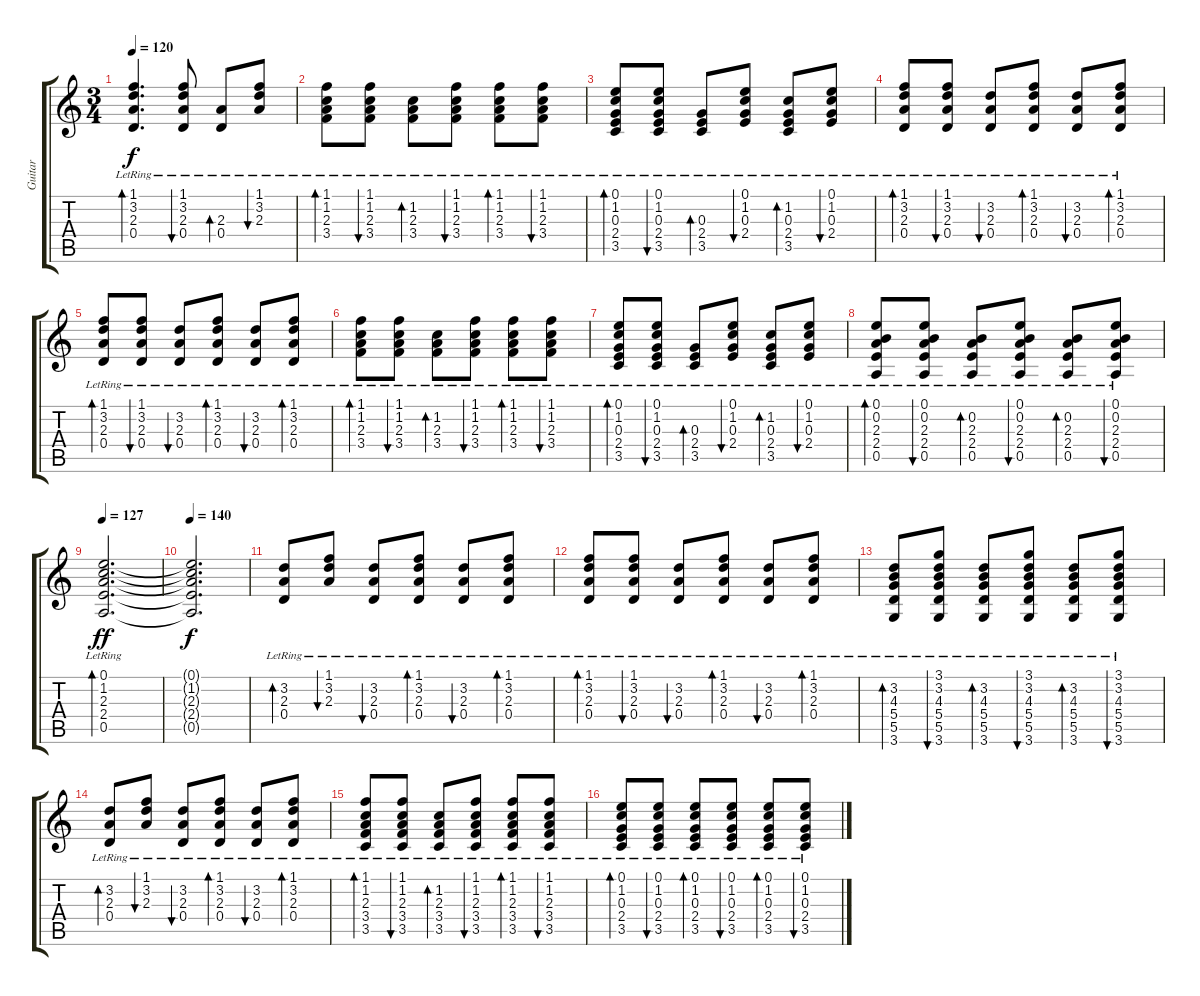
\track ("Guitar" "Guitar") {instrument acousticguitarsteel}
\staff {score tabs}
\tuning (E4 B3 G3 D3 A2 E2) {hide}
\ts (3 4)
\tempo 120
\clef g2
\ks c
(1.1{lr} 3.2{lr} 2.3{lr} 0.4{lr}).4{d bd 60 dy f} (1.1{lr} 3.2{lr} 2.3{lr} 0.4{lr}).8{bu 60} (2.3{lr} 0.4{lr}).8{bd 60} (1.1{lr} 3.2{lr} 2.3{lr}).8{bu 60} |
(1.1{lr} 1.2{lr} 2.3{lr} 3.4{lr}).8{bd 60} (1.1{lr} 1.2{lr} 2.3{lr} 3.4{lr}).8{bu 60} (1.2{lr} 2.3{lr} 3.4{lr}).8{bd 60} (1.1{lr} 1.2{lr} 2.3{lr} 3.4{lr}).8{bu 60} (1.1{lr} 1.2{lr} 2.3{lr} 3.4{lr}).8{bd 60} (1.1{lr} 1.2{lr} 2.3{lr} 3.4{lr}).8{bu 60} |
(0.1{lr} 1.2{lr} 0.3{lr} 2.4{lr} 3.5{lr}).8{bd 60} (0.1{lr} 1.2{lr} 0.3{lr} 2.4{lr} 3.5{lr}).8{bu 60} (0.3{lr} 2.4{lr} 3.5{lr}).8{bd 60} (0.1{lr} 1.2{lr} 0.3{lr} 2.4{lr}).8{bu 60} (1.2{lr} 0.3{lr} 2.4{lr} 3.5{lr}).8{bd 60} (0.1{lr} 1.2{lr} 0.3{lr} 2.4{lr}).8{bu 60} |
(1.1{lr} 3.2{lr} 2.3{lr} 0.4{lr}).8{bd 120} (1.1{lr} 3.2{lr} 2.3{lr} 0.4{lr}).8{bu 120} (3.2{lr} 2.3{lr} 0.4{lr}).8{bu 120} (1.1{lr} 3.2{lr} 2.3{lr} 0.4{lr}).8{bd 120} (3.2{lr} 2.3{lr} 0.4{lr}).8{bu 120} (1.1{lr} 3.2{lr} 2.3{lr} 0.4{lr}).8{bd 240} |
(1.1{lr} 3.2{lr} 2.3{lr} 0.4{lr}).8{bd 120} (1.1{lr} 3.2{lr} 2.3{lr} 0.4{lr}).8{bu 120} (3.2{lr} 2.3{lr} 0.4{lr}).8{bu 120} (1.1{lr} 3.2{lr} 2.3{lr} 0.4{lr}).8{bd 120} (3.2{lr} 2.3{lr} 0.4{lr}).8{bu 120} (1.1{lr} 3.2{lr} 2.3{lr} 0.4{lr}).8{bd 240} |
(1.1{lr} 1.2{lr} 2.3{lr} 3.4{lr}).8{bd 60} (1.1{lr} 1.2{lr} 2.3{lr} 3.4{lr}).8{bu 60} (1.2{lr} 2.3{lr} 3.4{lr}).8{bd 60} (1.1{lr} 1.2{lr} 2.3{lr} 3.4{lr}).8{bu 60} (1.1{lr} 1.2{lr} 2.3{lr} 3.4{lr}).8{bd 60} (1.1{lr} 1.2{lr} 2.3{lr} 3.4{lr}).8{bu 60} |
(0.1{lr} 1.2{lr} 0.3{lr} 2.4{lr} 3.5{lr}).8{bd 60} (0.1{lr} 1.2{lr} 0.3{lr} 2.4{lr} 3.5{lr}).8{bu 60} (0.3{lr} 2.4{lr} 3.5{lr}).8{bd 60} (0.1{lr} 1.2{lr} 0.3{lr} 2.4{lr}).8{bu 60} (1.2{lr} 0.3{lr} 2.4{lr} 3.5{lr}).8{bd 60} (0.1{lr} 1.2{lr} 0.3{lr} 2.4{lr}).8{bu 60} |
(0.1{lr} 0.2{lr} 2.3{lr} 2.4{lr} 0.5{lr}).8{bd 60} (0.1{lr} 0.2{lr} 2.3{lr} 2.4{lr} 0.5{lr}).8{bu 60} (0.2{lr} 2.3{lr} 2.4{lr} 0.5{lr}).8{bd 60} (0.1{lr} 0.2{lr} 2.3{lr} 2.4{lr} 0.5{lr}).8{bu 60} (0.2{lr} 2.3{lr} 2.4{lr} 0.5{lr}).8{bd 60} (0.1{lr} 0.2{lr} 2.3{lr} 2.4{lr} 0.5{lr}).8{bu 60} |
\tempo 127
(0.1{lr} 1.2{lr} 2.3{lr} 2.4{lr} 0.5{lr}).2{d bd 60 dy ff} |
\tempo 140
(0.1{t} 1.2{t} 2.3{t} 2.4{t} 0.5{t}).2{d dy f} |
(3.2{lr} 2.3{lr} 0.4{lr}).8{bd 120} (1.1{lr} 3.2{lr} 2.3{lr}).8{bu 120} (3.2{lr} 2.3{lr} 0.4{lr}).8{bu 120} (1.1{lr} 3.2{lr} 2.3{lr} 0.4{lr}).8{bd 120} (3.2{lr} 2.3{lr} 0.4{lr}).8{bu 120} (1.1{lr} 3.2{lr} 2.3{lr} 0.4{lr}).8{bd 240} |
(1.1{lr} 3.2{lr} 2.3{lr} 0.4{lr}).8{bd 120} (1.1{lr} 3.2{lr} 2.3{lr} 0.4{lr}).8{bu 120} (3.2{lr} 2.3{lr} 0.4{lr}).8{bu 120} (1.1{lr} 3.2{lr} 2.3{lr} 0.4{lr}).8{bd 120} (3.2{lr} 2.3{lr} 0.4{lr}).8{bu 120} (1.1{lr} 3.2{lr} 2.3{lr} 0.4{lr}).8{bd 240} |
(3.2{lr} 4.3{lr} 5.4{lr} 5.5{lr} 3.6{lr}).8{bd 60} (3.1{lr} 3.2{lr} 4.3{lr} 5.4{lr} 5.5{lr} 3.6{lr}).8{bu 60} (3.2{lr} 4.3{lr} 5.4{lr} 5.5{lr} 3.6{lr}).8{bd 60} (3.1{lr} 3.2{lr} 4.3{lr} 5.4{lr} 5.5{lr} 3.6{lr}).8{bu 60} (3.2{lr} 4.3{lr} 5.4{lr} 5.5{lr} 3.6{lr}).8{bd 60} (3.1{lr} 3.2{lr} 4.3{lr} 5.4{lr} 5.5{lr} 3.6{lr}).8{bu 60} |
(3.2{lr} 2.3{lr} 0.4{lr}).8{bd 120} (1.1{lr} 3.2{lr} 2.3{lr}).8{bu 120} (3.2{lr} 2.3{lr} 0.4{lr}).8{bu 120} (1.1{lr} 3.2{lr} 2.3{lr} 0.4{lr}).8{bd 120} (3.2{lr} 2.3{lr} 0.4{lr}).8{bu 120} (1.1{lr} 3.2{lr} 2.3{lr} 0.4{lr}).8{bd 240} |
(1.1{lr} 1.2{lr} 2.3{lr} 3.4{lr} 3.5{lr}).8{bd 60} (1.1{lr} 1.2{lr} 2.3{lr} 3.4{lr} 3.5{lr}).8{bu 60} (1.2{lr} 2.3{lr} 3.4{lr} 3.5{lr}).8{bd 60} (1.1{lr} 1.2{lr} 2.3{lr} 3.4{lr} 3.5{lr}).8{bu 60} (1.1{lr} 1.2{lr} 2.3{lr} 3.4{lr} 3.5{lr}).8{bd 60} (1.1{lr} 1.2{lr} 2.3{lr} 3.4{lr} 3.5{lr}).8{bu 60} |
(0.1{lr} 1.2{lr} 0.3{lr} 2.4{lr} 3.5{lr}).8{bd 60} (0.1{lr} 1.2{lr} 0.3{lr} 2.4{lr} 3.5{lr}).8{bu 60} (0.1{lr} 1.2{lr} 0.3{lr} 2.4{lr} 3.5{lr}).8{bd 60} (0.1{lr} 1.2{lr} 0.3{lr} 2.4{lr} 3.5{lr}).8{bu 60} (0.1{lr} 1.2{lr} 0.3{lr} 2.4{lr} 3.5{lr}).8{bd 60} (0.1{lr} 1.2{lr} 0.3{lr} 2.4{lr} 3.5{lr}).8{bu 60}
